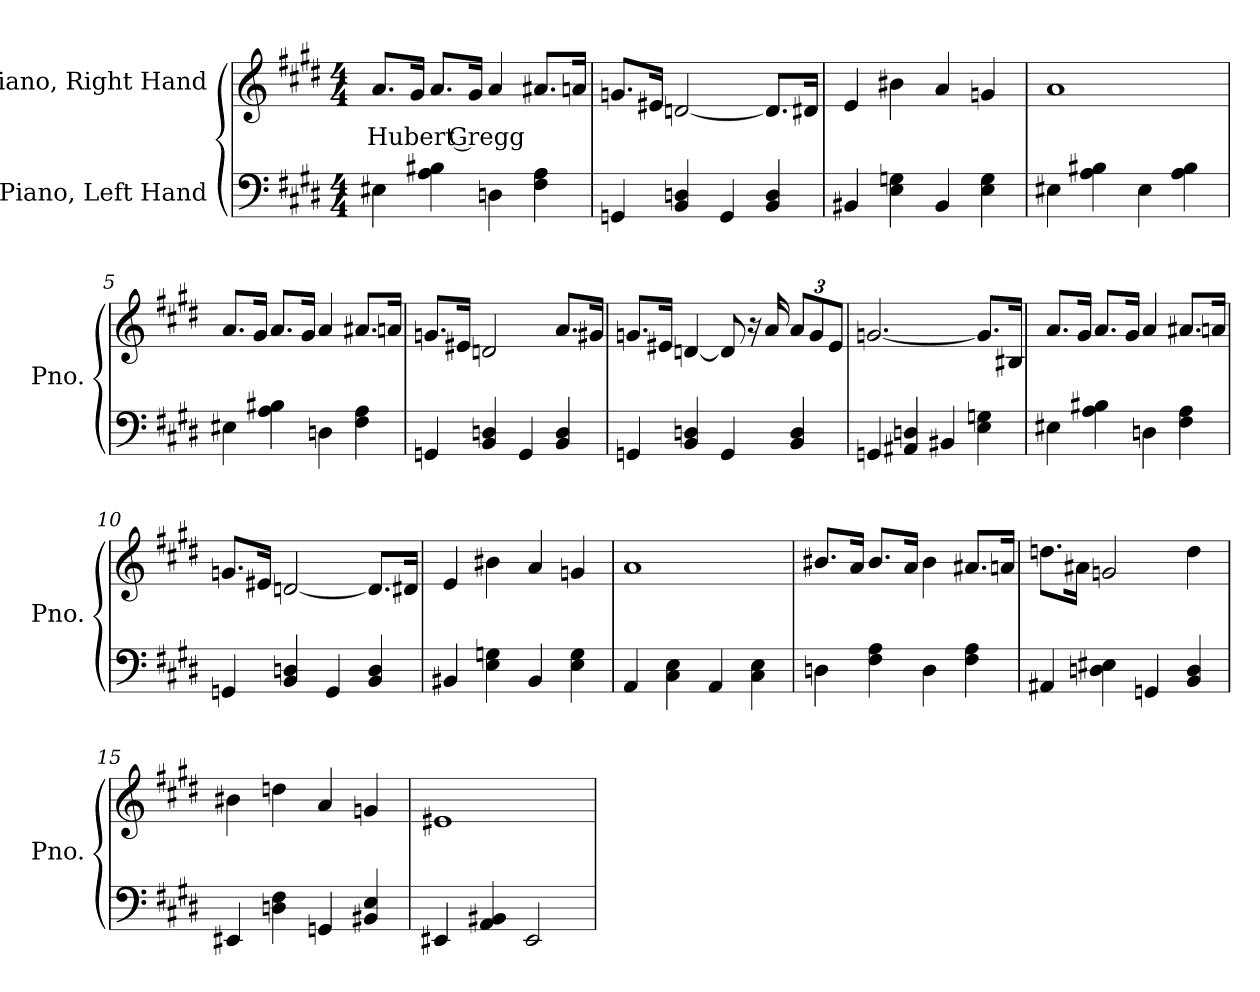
**kern	**kern	**text
*part2	*part1	*part1
*staff2	*staff1	*staff1
*I"Piano, Left Hand	*I"Piano, Right Hand	*
*I'Pno.	*I'Pno.	*
*clefF4	*clefG2	*
*k[f#c#g#d#]	*k[f#c#g#d#]	*
*M4/4	*M4/4	*
*MM110	*MM110	*
=1	=1	=1
!	!	!LO:LY:b
4E#X\	8.a/L	Hubert Gregg
.	16g#/Jk	.
4A\ 4B#X\	8.a/L	.
.	16g#/Jk	.
4Dn\	4a/	.
4F#\ 4A\	8.a#X/L	.
.	16an/Jk	.
=2	=2	=2
4GGn/	8.gn/L	.
.	16e#X/Jk	.
4BB/ 4Dn/	[2dn/	.
4GG/	.	.
4BB/ 4D/	8.d/L]	.
.	16d#X/Jk	.
=3	=3	=3
4BB#X/	4e/	.
4E\ 4Gn\	4b#X\	.
4BB#/	4a/	.
4E\ 4G\	4gn/	.
!!LO:LB:g=z
=4	=4	=4
4E#X\	1a	.
4A\ 4B#X\	.	.
4E#\	.	.
4A\ 4B#\	.	.
=5	=5	=5
4E#X\	8.a/L	.
.	16g#/Jk	.
4A\ 4B#X\	8.a/L	.
.	16g#/Jk	.
4Dn\	4a/	.
4F#\ 4A\	8.a#X/L	.
.	16an/Jk	.
=6	=6	=6
4GGn/	8.gn/L	.
.	16e#X/Jk	.
4BB/ 4Dn/	2dn/	.
4GG/	.	.
4BB/ 4D/	8.a/L	.
.	16g#X/Jk	.
=7	=7	=7
4GGn/	8.gn/L	.
.	16e#X/Jk	.
4BB/ 4Dn/	[4dn/	.
4GG/	8d/]	.
.	16r	.
.	16a/	.
*	*Xbrackettup	*
4BB/ 4D/	12a/L	.
.	12g/	.
.	12e#/J	.
!!LO:LB:g=z
=8	=8	=8
4GGn/	[2.gn/	.
4AA#X/ 4Dn/	.	.
4BB#X/	.	.
4E\ 4Gn\	8.g/L]	.
.	16B#X/Jk	.
=9	=9	=9
4E#X\	8.a/L	.
.	16g#/Jk	.
4A\ 4B#X\	8.a/L	.
.	16g#/Jk	.
4Dn\	4a/	.
4F#\ 4A\	8.a#X/L	.
.	16an/Jk	.
=10	=10	=10
4GGn/	8.gn/L	.
.	16e#X/Jk	.
4BB/ 4Dn/	[2dn/	.
4GG/	.	.
4BB/ 4D/	8.d/L]	.
.	16d#X/Jk	.
=11	=11	=11
4BB#X/	4e/	.
4E\ 4Gn\	4b#X\	.
4BB#/	4a/	.
4E\ 4G\	4gn/	.
!!LO:LB:g=z
=12	=12	=12
4AA/	1a	.
4C#\ 4E\	.	.
4AA/	.	.
4C#\ 4E\	.	.
=13	=13	=13
4Dn\	8.b#X/L	.
.	16a/Jk	.
4F#\ 4A\	8.b#/L	.
.	16a/Jk	.
4D\	4b#\	.
4F#\ 4A\	8.a#X/L	.
.	16an/Jk	.
=14	=14	=14
4AA#X/	8.ddn\L	.
.	16a#X\Jk	.
4Dn\ 4E#X\	2gn/	.
4GGn/	.	.
4BB/ 4D/	4dd\	.
=15	=15	=15
4EE#X/	4b#X\	.
4Dn\ 4F#\	4ddn\	.
4GGn/	4a/	.
4BB#X/ 4E/	4gn/	.
=16	=16	=16
4EE#X/	1e#X	.
4AA/ 4BB#X/	.	.
2EE#/	.	.
=	=	=
*-	*-	*-
